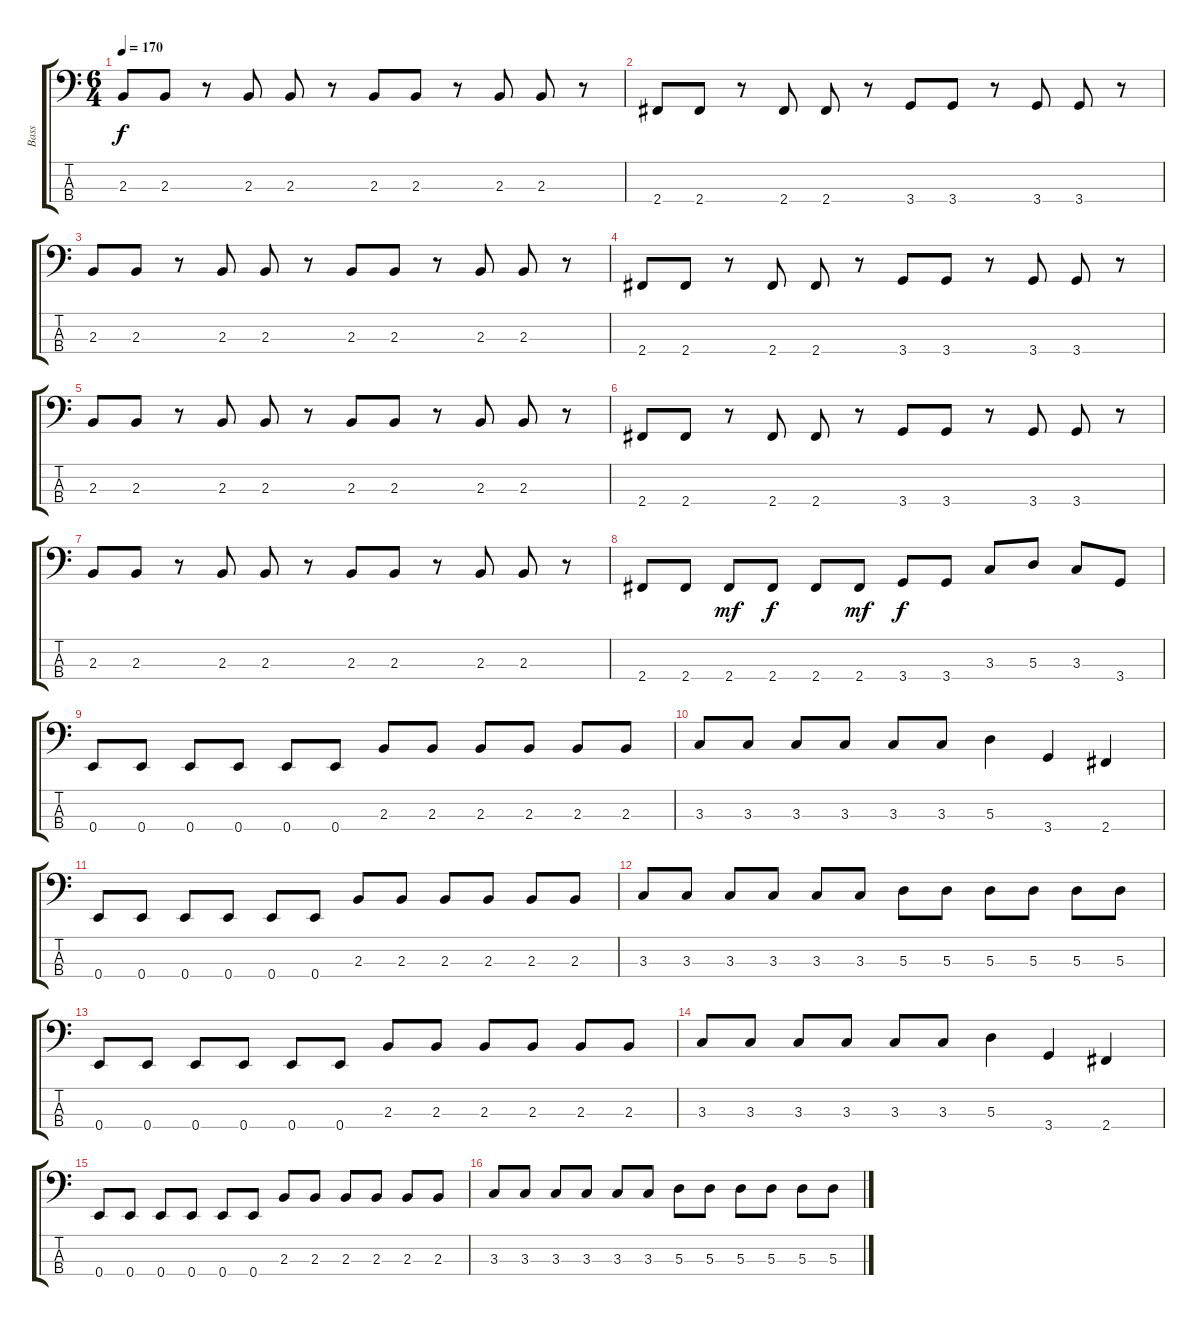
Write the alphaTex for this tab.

\track ("Bass" "Bass") {instrument electricbassfinger}
\staff {score tabs}
\tuning (G2 D2 A1 E1) {hide}
\ts (6 4)
\tempo 170
\clef f4
\ks c
2.3.8{dy f} 2.3.8 r.8 2.3.8 2.3.8 r.8 2.3.8 2.3.8 r.8 2.3.8 2.3.8 r.8 |
2.4.8 2.4.8 r.8 2.4.8 2.4.8 r.8 3.4.8 3.4.8 r.8 3.4.8 3.4.8 r.8 |
2.3.8 2.3.8 r.8 2.3.8 2.3.8 r.8 2.3.8 2.3.8 r.8 2.3.8 2.3.8 r.8 |
2.4.8 2.4.8 r.8 2.4.8 2.4.8 r.8 3.4.8 3.4.8 r.8 3.4.8 3.4.8 r.8 |
2.3.8 2.3.8 r.8 2.3.8 2.3.8 r.8 2.3.8 2.3.8 r.8 2.3.8 2.3.8 r.8 |
2.4.8 2.4.8 r.8 2.4.8 2.4.8 r.8 3.4.8 3.4.8 r.8 3.4.8 3.4.8 r.8 |
2.3.8 2.3.8 r.8 2.3.8 2.3.8 r.8 2.3.8 2.3.8 r.8 2.3.8 2.3.8 r.8 |
2.4.8 2.4.8 2.4.8{dy mf} 2.4.8{dy f} 2.4.8 2.4.8{dy mf} 3.4.8{dy f} 3.4.8 3.3.8 5.3.8 3.3.8 3.4.8 |
0.4.8 0.4.8 0.4.8 0.4.8 0.4.8 0.4.8 2.3.8 2.3.8 2.3.8 2.3.8 2.3.8 2.3.8 |
3.3.8 3.3.8 3.3.8 3.3.8 3.3.8 3.3.8 5.3.4 3.4.4 2.4.4 |
0.4.8 0.4.8 0.4.8 0.4.8 0.4.8 0.4.8 2.3.8 2.3.8 2.3.8 2.3.8 2.3.8 2.3.8 |
3.3.8 3.3.8 3.3.8 3.3.8 3.3.8 3.3.8 5.3.8 5.3.8 5.3.8 5.3.8 5.3.8 5.3.8 |
0.4.8 0.4.8 0.4.8 0.4.8 0.4.8 0.4.8 2.3.8 2.3.8 2.3.8 2.3.8 2.3.8 2.3.8 |
3.3.8 3.3.8 3.3.8 3.3.8 3.3.8 3.3.8 5.3.4 3.4.4 2.4.4 |
0.4.8 0.4.8 0.4.8 0.4.8 0.4.8 0.4.8 2.3.8 2.3.8 2.3.8 2.3.8 2.3.8 2.3.8 |
3.3.8 3.3.8 3.3.8 3.3.8 3.3.8 3.3.8 5.3.8 5.3.8 5.3.8 5.3.8 5.3.8 5.3.8
